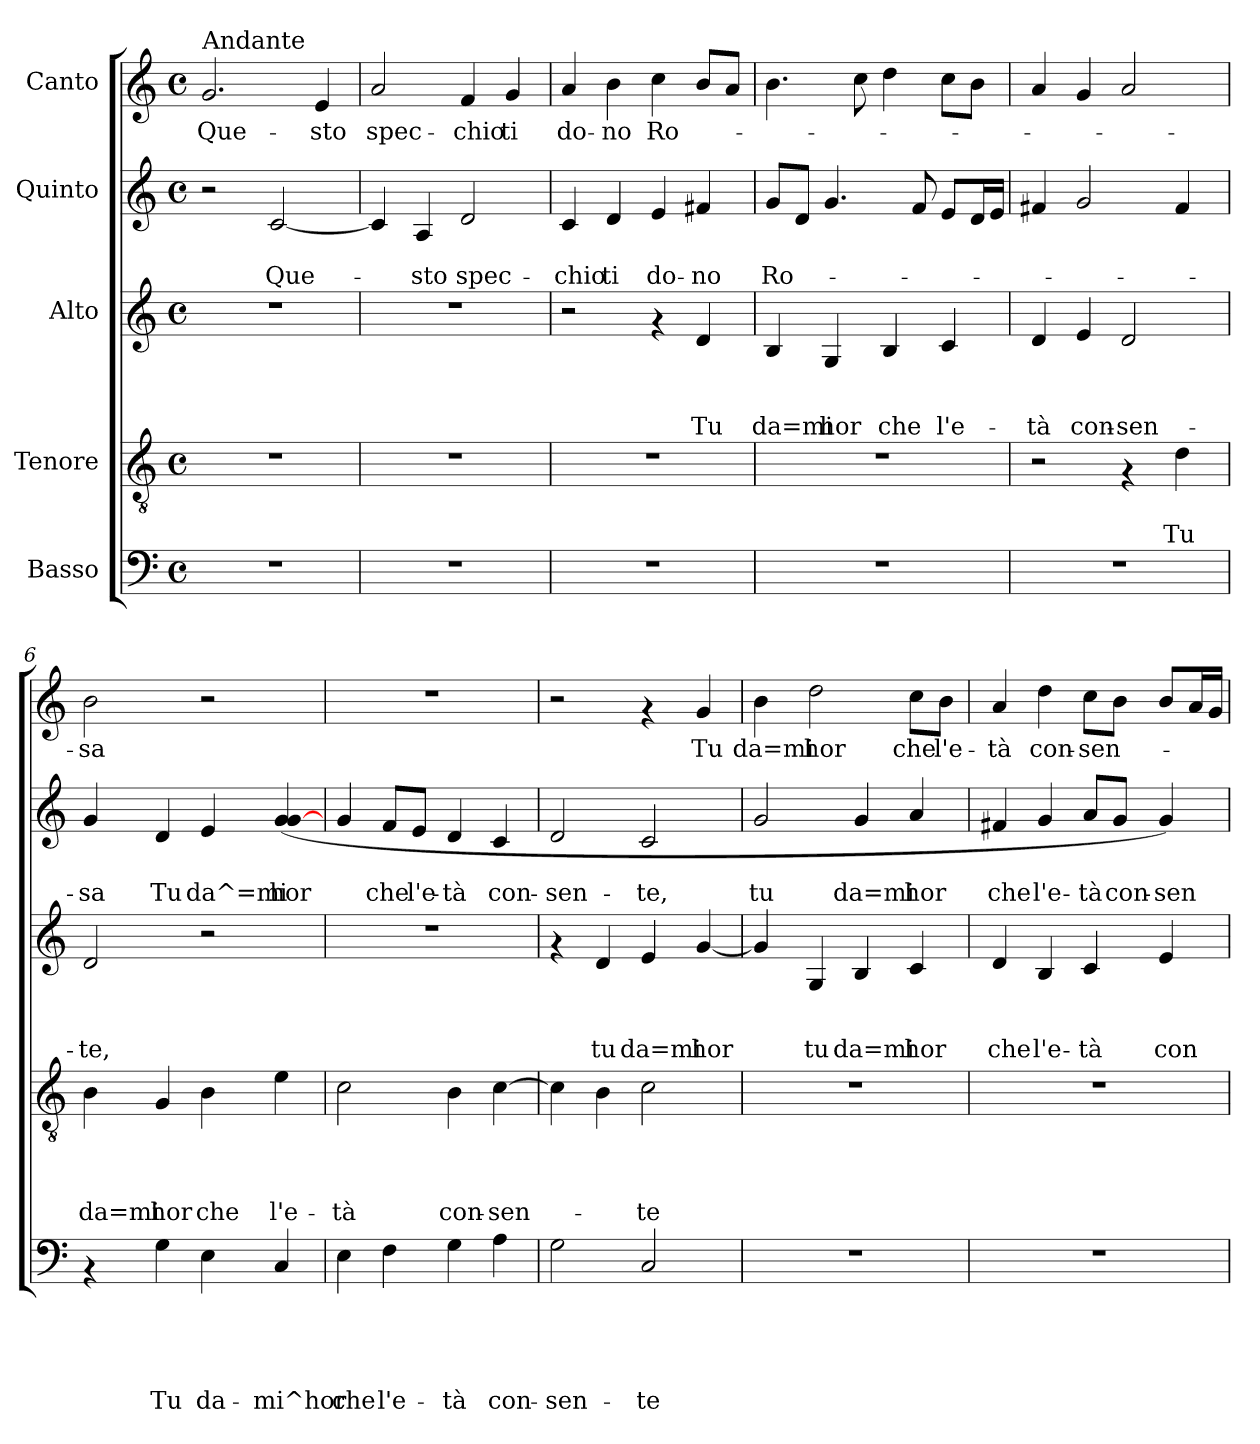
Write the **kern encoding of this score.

**kern	**text	**text	**text	**text	**text	**kern	**text	**text	**text	**text	**kern	**text	**text	**text	**kern	**text	**text	**kern	**text
*part5	*part5	*part5	*part5	*part5	*part5	*part4	*part4	*part4	*part4	*part4	*part3	*part3	*part3	*part3	*part2	*part2	*part2	*part1	*part1
*staff5	*staff5	*staff5	*staff5	*staff5	*staff5	*staff4	*staff4	*staff4	*staff4	*staff4	*staff3	*staff3	*staff3	*staff3	*staff2	*staff2	*staff2	*staff1	*staff1
*I"Basso	*	*	*	*	*	*I"Tenore	*	*	*	*	*I"Alto	*	*	*	*I"Quinto	*	*	*I"Canto	*
*clefF4	*	*	*	*	*	*clefGv2	*	*	*	*	*clefG2	*	*	*	*clefG2	*	*	*clefG2	*
*k[]	*	*	*	*	*	*k[]	*	*	*	*	*k[]	*	*	*	*k[]	*	*	*k[]	*
*C:	*	*	*	*	*	*C:	*	*	*	*	*C:	*	*	*	*C:	*	*	*C:	*
*M4/4	*	*	*	*	*	*M4/4	*	*	*	*	*M4/4	*	*	*	*M4/4	*	*	*M4/4	*
*met(c)	*	*	*	*	*	*met(c)	*	*	*	*	*met(c)	*	*	*	*met(c)	*	*	*met(c)	*
=1	=1	=1	=1	=1	=1	=1	=1	=1	=1	=1	=1	=1	=1	=1	=1	=1	=1	=1	=1
!	!	!	!	!	!	!	!	!	!	!	!	!	!	!	!	!	!	!LO:TX:a:t=Andante	!
!	!	!	!	!	!	!	!	!	!	!	!	!	!	!	!	!	!	!	!LO:LY:b
1r	.	.	.	.	.	1r	.	.	.	.	1r	.	.	.	2r	.	.	2.g/	Que-
!	!	!	!	!	!	!	!	!	!	!	!	!	!	!	!	!	!LO:LY:b	!	!
.	.	.	.	.	.	.	.	.	.	.	.	.	.	.	[<2c/	.	Que-	.	.
!	!	!	!	!	!	!	!	!	!	!	!	!	!	!	!	!	!	!	!LO:LY:b
.	.	.	.	.	.	.	.	.	.	.	.	.	.	.	.	.	.	4e/	-sto
=2	=2	=2	=2	=2	=2	=2	=2	=2	=2	=2	=2	=2	=2	=2	=2	=2	=2	=2	=2
!	!	!	!	!	!	!	!	!	!	!	!	!	!	!	!	!	!	!	!LO:LY:b
1r	.	.	.	.	.	1r	.	.	.	.	1r	.	.	.	4c/]	.	.	2a/	spec-
!	!	!	!	!	!	!	!	!	!	!	!	!	!	!	!	!	!LO:LY:b	!	!
.	.	.	.	.	.	.	.	.	.	.	.	.	.	.	4A/	.	-sto	.	.
!	!	!	!	!	!	!	!	!	!	!	!	!	!	!	!	!	!LO:LY:b	!	!LO:LY:b
.	.	.	.	.	.	.	.	.	.	.	.	.	.	.	2d/	.	spec-	4f/	-chio
!	!	!	!	!	!	!	!	!	!	!	!	!	!	!	!	!	!	!	!LO:LY:b
.	.	.	.	.	.	.	.	.	.	.	.	.	.	.	.	.	.	4g/	ti
=3	=3	=3	=3	=3	=3	=3	=3	=3	=3	=3	=3	=3	=3	=3	=3	=3	=3	=3	=3
!	!	!	!	!	!	!	!	!	!	!	!	!	!	!	!	!	!LO:LY:b	!	!LO:LY:b
1r	.	.	.	.	.	1r	.	.	.	.	2r	.	.	.	4c/	.	-chio	4a/	do-
!	!	!	!	!	!	!	!	!	!	!	!	!	!	!	!	!	!LO:LY:b	!	!LO:LY:b
.	.	.	.	.	.	.	.	.	.	.	.	.	.	.	4d/	.	ti	4b\	-no
!	!	!	!	!	!	!	!	!	!	!	!	!	!	!	!	!	!LO:LY:b	!	!LO:LY:b
.	.	.	.	.	.	.	.	.	.	.	4rf	.	.	.	4e/	.	do-	4cc\	Ro-
!	!	!	!	!	!	!	!	!	!	!	!	!	!	!LO:LY:b	!	!	!LO:LY:b	!	!
.	.	.	.	.	.	.	.	.	.	.	4d/	.	.	Tu	4f#X/	.	-no	8b/L	.
.	.	.	.	.	.	.	.	.	.	.	.	.	.	.	.	.	.	8a/J	.
=4	=4	=4	=4	=4	=4	=4	=4	=4	=4	=4	=4	=4	=4	=4	=4	=4	=4	=4	=4
!	!	!	!	!	!	!	!	!	!	!	!	!	!	!LO:LY:b	!	!	!LO:LY:b	!	!
1r	.	.	.	.	.	1r	.	.	.	.	4B/	.	.	da=mi	8g/L	.	Ro-	4.b\	.
.	.	.	.	.	.	.	.	.	.	.	.	.	.	.	8d/J	.	.	.	.
!	!	!	!	!	!	!	!	!	!	!	!	!	!	!LO:LY:b	!	!	!	!	!
.	.	.	.	.	.	.	.	.	.	.	4G/	.	.	hor	4.g/	.	.	.	.
.	.	.	.	.	.	.	.	.	.	.	.	.	.	.	.	.	.	8cc\	.
!	!	!	!	!	!	!	!	!	!	!	!	!	!	!LO:LY:b	!	!	!	!	!
.	.	.	.	.	.	.	.	.	.	.	4B/	.	.	che	.	.	.	4dd\	.
.	.	.	.	.	.	.	.	.	.	.	.	.	.	.	8f/	.	.	.	.
!	!	!	!	!	!	!	!	!	!	!	!	!	!	!LO:LY:b	!	!	!	!	!
.	.	.	.	.	.	.	.	.	.	.	4c/	.	.	l'e-	8e/L	.	.	8cc\L	.
.	.	.	.	.	.	.	.	.	.	.	.	.	.	.	16d/L	.	.	8b\J	.
.	.	.	.	.	.	.	.	.	.	.	.	.	.	.	16e/JJ	.	.	.	.
=5	=5	=5	=5	=5	=5	=5	=5	=5	=5	=5	=5	=5	=5	=5	=5	=5	=5	=5	=5
!	!	!	!	!	!	!	!	!	!	!	!	!	!	!LO:LY:b	!	!	!	!	!
*^	*	*	*	*	*	*	*	*	*	*	*	*	*	*	*	*	*	*	*
1r	2ryy	.	.	.	.	.	2r	.	.	.	.	4d/	.	.	-tà	4f#X/	.	.	4a/	.
!	!	!	!	!	!	!	!	!	!	!	!	!	!	!	!LO:LY:b	!	!	!	!	!
.	.	.	.	.	.	.	.	.	.	.	.	4e/	.	.	con-	2g/	.	.	4g/	.
!	!	!	!	!	!	!	!	!	!	!	!	!	!	!	!LO:LY:b	!	!	!	!	!
.	8..ryy	.	.	.	.	.	4rF	.	.	.	.	2d/	.	.	-sen-	.	.	.	2a/	.
!	!LO:TX:a:t=Tu	!	!	!	!	!	!	!	!	!	!	!	!	!	!	!	!	!	!	!
.	4ryy	.	.	.	.	.	.	.	.	.	.	.	.	.	.	.	.	.	.	.
.	.	.	.	.	.	.	4d\	.	.	.	.	.	.	.	.	4f#/	.	.	.	.
.	32ryy	.	.	.	.	.	.	.	.	.	.	.	.	.	.	.	.	.	.	.
!!LO:LB:g=z
=6	=6	=6	=6	=6	=6	=6	=6	=6	=6	=6	=6	=6	=6	=6	=6	=6	=6	=6	=6	=6
!	!	!	!	!	!	!	!	!	!	!	!LO:LY:b	!	!	!	!LO:LY:b	!	!	!LO:LY:b	!	!LO:LY:b
*v	*v	*	*	*	*	*	*	*	*	*	*	*	*	*	*	*	*	*	*	*
4rAA	.	.	.	.	.	4B\	.	.	.	da=mi	2d/	.	.	-te,	4g/	.	-sa	2b\	-sa
!	!	!	!	!	!LO:LY:b	!	!	!	!	!LO:LY:b	!	!	!	!	!	!	!LO:LY:b	!	!
4G\	.	.	.	.	Tu	4G/	.	.	.	hor	.	.	.	.	4d/	.	Tu	.	.
!	!	!	!	!	!LO:LY:b	!	!	!	!	!LO:LY:b	!	!	!	!	!	!	!LO:LY:b	!	!
4E\	.	.	.	.	da-	4B\	.	.	.	che	2r	.	.	.	4e/	.	da^=mi	2r	.
!	!	!	!	!	!LO:LY:b	!	!	!	!	!LO:LY:b	!	!	!	!	!	!	!LO:LY:b	!	!
4C/	.	.	.	.	-mi^hor	4e\	.	.	.	l'e-	.	.	.	.	(<4g/ [<4g/	.	hor	.	.
=7	=7	=7	=7	=7	=7	=7	=7	=7	=7	=7	=7	=7	=7	=7	=7	=7	=7	=7	=7
!	!	!	!	!	!LO:LY:b	!	!	!	!	!LO:LY:b	!	!	!	!	!	!	!	!	!
4E\	.	.	.	.	che	2c\	.	.	.	-tà	1r	.	.	.	4g/	.	.	1r	.
!	!	!	!	!	!LO:LY:b	!	!	!	!	!	!	!	!	!	!	!	!LO:LY:b	!	!
4F\	.	.	.	.	l'e-	.	.	.	.	.	.	.	.	.	8f/L	.	che	.	.
!	!	!	!	!	!	!	!	!	!	!	!	!	!	!	!	!	!LO:LY:b	!	!
.	.	.	.	.	.	.	.	.	.	.	.	.	.	.	8e/J	.	l'e-	.	.
!	!	!	!	!	!LO:LY:b	!	!	!	!	!LO:LY:b	!	!	!	!	!	!	!LO:LY:b	!	!
4G\	.	.	.	.	-tà	4B\	.	.	.	con-	.	.	.	.	4d/	.	-tà	.	.
!	!	!	!	!	!LO:LY:b	!	!	!	!	!LO:LY:b	!	!	!	!	!	!	!LO:LY:b	!	!
4A\	.	.	.	.	con-	[>4c\	.	.	.	-sen-	.	.	.	.	4c/	.	con-	.	.
=8	=8	=8	=8	=8	=8	=8	=8	=8	=8	=8	=8	=8	=8	=8	=8	=8	=8	=8	=8
!	!	!	!	!	!LO:LY:b	!	!	!	!	!	!	!	!	!	!	!	!LO:LY:b	!	!
2G\	.	.	.	.	-sen-	4c\]	.	.	.	.	4rf	.	.	.	2d/	.	-sen-	2r	.
!	!	!	!	!	!	!	!	!	!	!	!	!	!	!LO:LY:b	!	!	!	!	!
.	.	.	.	.	.	4B\	.	.	.	.	4d/	.	.	tu	.	.	.	.	.
!	!	!	!	!	!LO:LY:b	!	!	!	!	!LO:LY:b	!	!	!	!LO:LY:b	!	!	!LO:LY:b	!	!
2C/	.	.	.	.	-te	2c\	.	.	.	-te	4e/	.	.	da=mi	2c/	.	-te,	4rf	.
!	!	!	!	!	!	!	!	!	!	!	!	!	!	!LO:LY:b	!	!	!	!	!LO:LY:b
.	.	.	.	.	.	.	.	.	.	.	[<4g/	.	.	hor	.	.	.	4g/	Tu
=9	=9	=9	=9	=9	=9	=9	=9	=9	=9	=9	=9	=9	=9	=9	=9	=9	=9	=9	=9
!	!	!	!	!	!	!	!	!	!	!	!	!	!	!	!	!	!LO:LY:b	!	!LO:LY:b
1r	.	.	.	.	.	1r	.	.	.	.	4g/]	.	.	.	2g/	.	tu	4b\	da=mi
!	!	!	!	!	!	!	!	!	!	!	!	!	!	!LO:LY:b	!	!	!	!	!LO:LY:b
.	.	.	.	.	.	.	.	.	.	.	4G/	.	.	tu	.	.	.	2dd\	hor
!	!	!	!	!	!	!	!	!	!	!	!	!	!	!LO:LY:b	!	!	!LO:LY:b	!	!
.	.	.	.	.	.	.	.	.	.	.	4B/	.	.	da=mi	4g/	.	da=mi	.	.
!	!	!	!	!	!	!	!	!	!	!	!	!	!	!LO:LY:b	!	!	!LO:LY:b	!	!LO:LY:b
.	.	.	.	.	.	.	.	.	.	.	4c/	.	.	hor	4a/	.	hor	8cc\L	che
!	!	!	!	!	!	!	!	!	!	!	!	!	!	!	!	!	!	!	!LO:LY:b
.	.	.	.	.	.	.	.	.	.	.	.	.	.	.	.	.	.	8b\J	l'e-
=10	=10	=10	=10	=10	=10	=10	=10	=10	=10	=10	=10	=10	=10	=10	=10	=10	=10	=10	=10
!	!	!	!	!	!	!	!	!	!	!	!	!	!	!LO:LY:b	!	!	!LO:LY:b	!	!LO:LY:b
1r	.	.	.	.	.	1r	.	.	.	.	4d/	.	.	che	4f#X/	.	che	4a/	-tà
!	!	!	!	!	!	!	!	!	!	!	!	!	!	!LO:LY:b	!	!	!LO:LY:b	!	!LO:LY:b
.	.	.	.	.	.	.	.	.	.	.	4B/	.	.	l'e-	4g/	.	l'e-	4dd\	con-
!	!	!	!	!	!	!	!	!	!	!	!	!	!	!LO:LY:b	!	!	!LO:LY:b	!	!LO:LY:b
.	.	.	.	.	.	.	.	.	.	.	4c/	.	.	-tà	8a/L	.	-tà	8cc\L	-sen-
!	!	!	!	!	!	!	!	!	!	!	!	!	!	!	!	!	!LO:LY:b	!	!
.	.	.	.	.	.	.	.	.	.	.	.	.	.	.	8g/J	.	con-	8b\J	.
!	!	!	!	!	!	!	!	!	!	!	!	!	!	!LO:LY:b	!	!	!LO:LY:b	!	!
.	.	.	.	.	.	.	.	.	.	.	4e/	.	.	con-	4g/)	.	-sen-	8b/L	.
.	.	.	.	.	.	.	.	.	.	.	.	.	.	.	.	.	.	16a/L	.
.	.	.	.	.	.	.	.	.	.	.	.	.	.	.	.	.	.	16g/JJ	.
=	=	=	=	=	=	=	=	=	=	=	=	=	=	=	=	=	=	=	=
*-	*-	*-	*-	*-	*-	*-	*-	*-	*-	*-	*-	*-	*-	*-	*-	*-	*-	*-	*-
